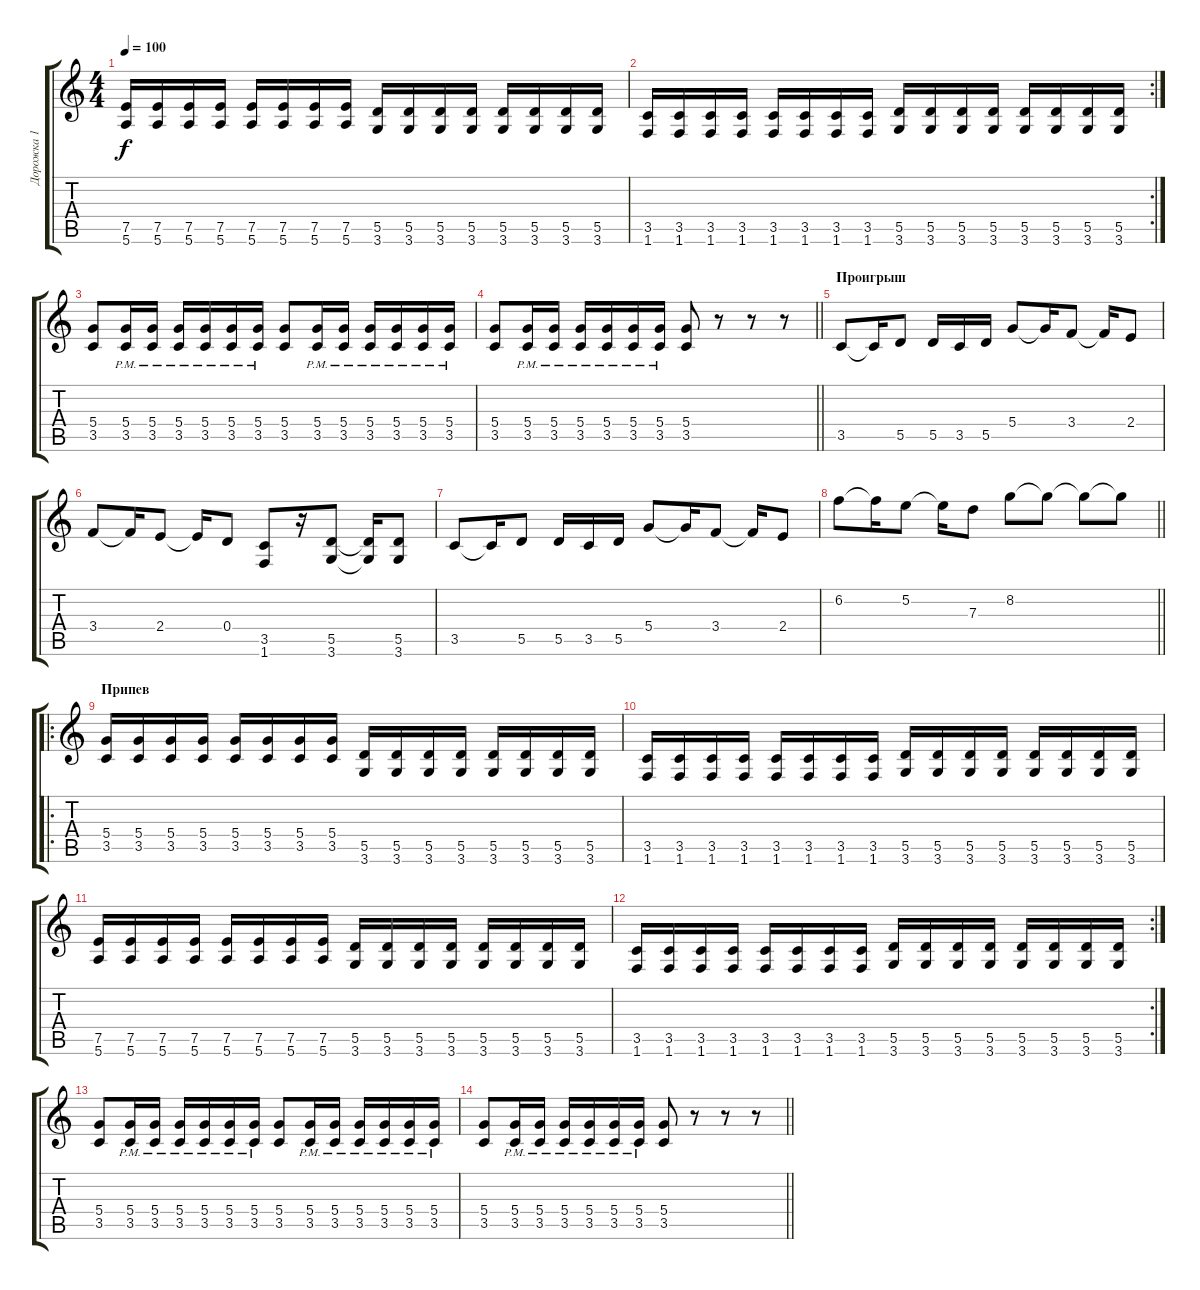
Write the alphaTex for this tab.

\track ("Дорожка 1" "Дорожка 1") {instrument distortionguitar}
\staff {score tabs}
\tuning (E4 B3 G3 D3 A2 E2) {hide}
\ts (4 4)
\tempo 100
\clef g2
\ks c
(7.5 5.6).16{dy f} (7.5 5.6).16 (7.5 5.6).16 (7.5 5.6).16 (7.5 5.6).16 (7.5 5.6).16 (7.5 5.6).16 (7.5 5.6).16 (5.5 3.6).16 (5.5 3.6).16 (5.5 3.6).16 (5.5 3.6).16 (5.5 3.6).16 (5.5 3.6).16 (5.5 3.6).16 (5.5 3.6).16 |
\rc 2
(3.5 1.6).16 (3.5 1.6).16 (3.5 1.6).16 (3.5 1.6).16 (3.5 1.6).16 (3.5 1.6).16 (3.5 1.6).16 (3.5 1.6).16 (5.5 3.6).16 (5.5 3.6).16 (5.5 3.6).16 (5.5 3.6).16 (5.5 3.6).16 (5.5 3.6).16 (5.5 3.6).16 (5.5 3.6).16 |
(5.4 3.5).8 (5.4{pm} 3.5{pm}).16 (5.4{pm} 3.5{pm}).16 (5.4{pm} 3.5{pm}).16 (5.4{pm} 3.5{pm}).16 (5.4{pm} 3.5{pm}).16 (5.4{pm} 3.5{pm}).16 (5.4 3.5).8 (5.4{pm} 3.5{pm}).16 (5.4{pm} 3.5{pm}).16 (5.4{pm} 3.5{pm}).16 (5.4{pm} 3.5{pm}).16 (5.4{pm} 3.5{pm}).16 (5.4{pm} 3.5{pm}).16 |
\barLineRight lightlight
(5.4 3.5).8 (5.4{pm} 3.5{pm}).16 (5.4{pm} 3.5{pm}).16 (5.4{pm} 3.5{pm}).16 (5.4{pm} 3.5{pm}).16 (5.4{pm} 3.5{pm}).16 (5.4{pm} 3.5{pm}).16 (5.4 3.5).8 r.8 r.8 r.8 |
\section ("" "Проигрыш")
3.5.8 3.5{t}.16 5.5.8 5.5.16 3.5.16 5.5.16 5.4.8 5.4{t}.16 3.4.8 3.4{t}.16 2.4.8 |
3.4.8 3.4{t}.16 2.4.8 2.4{t}.16 0.4.8 (3.5 1.6).8 r.16 (5.5 3.6).8 (5.5{t} 3.6{t}).16 (5.5 3.6).8 |
3.5.8 3.5{t}.16 5.5.8 5.5.16 3.5.16 5.5.16 5.4.8 5.4{t}.16 3.4.8 3.4{t}.16 2.4.8 |
\barLineRight lightlight
6.2.8 6.2{t}.16 5.2.8 5.2{t}.16 7.3.8 8.2.8 8.2{t}.8 8.2{t}.8 8.2{t}.8 |
\ro
\section ("" "Припев")
(5.4 3.5).16 (5.4 3.5).16 (5.4 3.5).16 (5.4 3.5).16 (5.4 3.5).16 (5.4 3.5).16 (5.4 3.5).16 (5.4 3.5).16 (5.5 3.6).16 (5.5 3.6).16 (5.5 3.6).16 (5.5 3.6).16 (5.5 3.6).16 (5.5 3.6).16 (5.5 3.6).16 (5.5 3.6).16 |
(3.5 1.6).16 (3.5 1.6).16 (3.5 1.6).16 (3.5 1.6).16 (3.5 1.6).16 (3.5 1.6).16 (3.5 1.6).16 (3.5 1.6).16 (5.5 3.6).16 (5.5 3.6).16 (5.5 3.6).16 (5.5 3.6).16 (5.5 3.6).16 (5.5 3.6).16 (5.5 3.6).16 (5.5 3.6).16 |
(7.5 5.6).16 (7.5 5.6).16 (7.5 5.6).16 (7.5 5.6).16 (7.5 5.6).16 (7.5 5.6).16 (7.5 5.6).16 (7.5 5.6).16 (5.5 3.6).16 (5.5 3.6).16 (5.5 3.6).16 (5.5 3.6).16 (5.5 3.6).16 (5.5 3.6).16 (5.5 3.6).16 (5.5 3.6).16 |
\rc 2
(3.5 1.6).16 (3.5 1.6).16 (3.5 1.6).16 (3.5 1.6).16 (3.5 1.6).16 (3.5 1.6).16 (3.5 1.6).16 (3.5 1.6).16 (5.5 3.6).16 (5.5 3.6).16 (5.5 3.6).16 (5.5 3.6).16 (5.5 3.6).16 (5.5 3.6).16 (5.5 3.6).16 (5.5 3.6).16 |
(5.4 3.5).8 (5.4{pm} 3.5{pm}).16 (5.4{pm} 3.5{pm}).16 (5.4{pm} 3.5{pm}).16 (5.4{pm} 3.5{pm}).16 (5.4{pm} 3.5{pm}).16 (5.4{pm} 3.5{pm}).16 (5.4 3.5).8 (5.4{pm} 3.5{pm}).16 (5.4{pm} 3.5{pm}).16 (5.4{pm} 3.5{pm}).16 (5.4{pm} 3.5{pm}).16 (5.4{pm} 3.5{pm}).16 (5.4{pm} 3.5{pm}).16 |
\barLineRight lightlight
(5.4 3.5).8 (5.4{pm} 3.5{pm}).16 (5.4{pm} 3.5{pm}).16 (5.4{pm} 3.5{pm}).16 (5.4{pm} 3.5{pm}).16 (5.4{pm} 3.5{pm}).16 (5.4{pm} 3.5{pm}).16 (5.4 3.5).8 r.8 r.8 r.8
